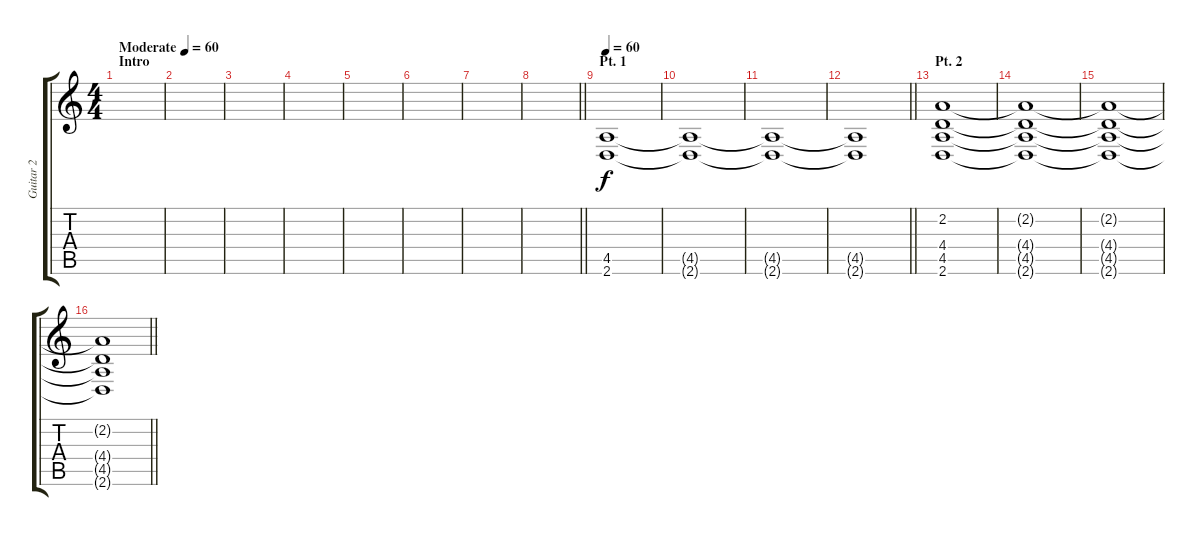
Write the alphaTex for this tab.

\track ("Guitar 2" "Guitar 2") {instrument distortionguitar}
\staff {score tabs}
\tuning (C4 G3 Eb3 Bb2 F2 C2) {hide}
\ts (4 4)
\section ("" "Intro")
\tempo (60 "Moderate")
\tempo 55
\tempo (60 "Moderate")
\clef g2
\ks c
|
|
|
|
|
|
|
\barLineRight lightlight
|
\section ("" "Pt. 1")
\tempo 60
(4.5 2.6).1 |
(4.5{t} 2.6{t}).1 |
(4.5{t} 2.6{t}).1 |
\barLineRight lightlight
(4.5{t} 2.6{t}).1 |
\section ("" "Pt. 2")
(2.2 4.4 4.5 2.6).1 |
(2.2{t} 4.4{t} 4.5{t} 2.6{t}).1 |
(2.2{t} 4.4{t} 4.5{t} 2.6{t}).1 |
\barLineRight lightlight
(2.2{t} 4.4{t} 4.5{t} 2.6{t}).1
